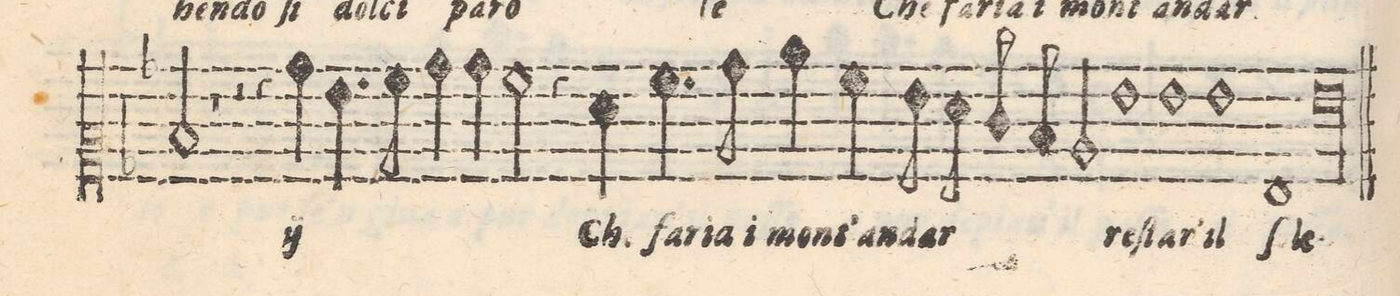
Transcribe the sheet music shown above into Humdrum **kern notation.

**kern	**text
*I"ALTO	*
*clefC2	*
*k[b-]	*
*met(C)	*
*M2/1	*
2d/	.
=35-	=35-
1r	.
2r	.
*	*ij
4r	.
4b-\	Che
=36-	=36-
4.g\	fa-
8a\	-ria i
4b-\	mont'
4b-\	an-
2a\	-dar
4r	.
*	*Xij
4f\	Chi
=37-	=37-
4.a\	fa-
8b-\	-ria
4cc\	i
4a\	mont'
8g\	an-
8f\	-dar
8e/	.
8d/	.
2cny/	.
=38-	=38-
1g	re-
1g	-ſtar'
=39-	=39-
1g	il
1G	ſo-
=40-	=40-
00g	-le
==	==
*-	*-
